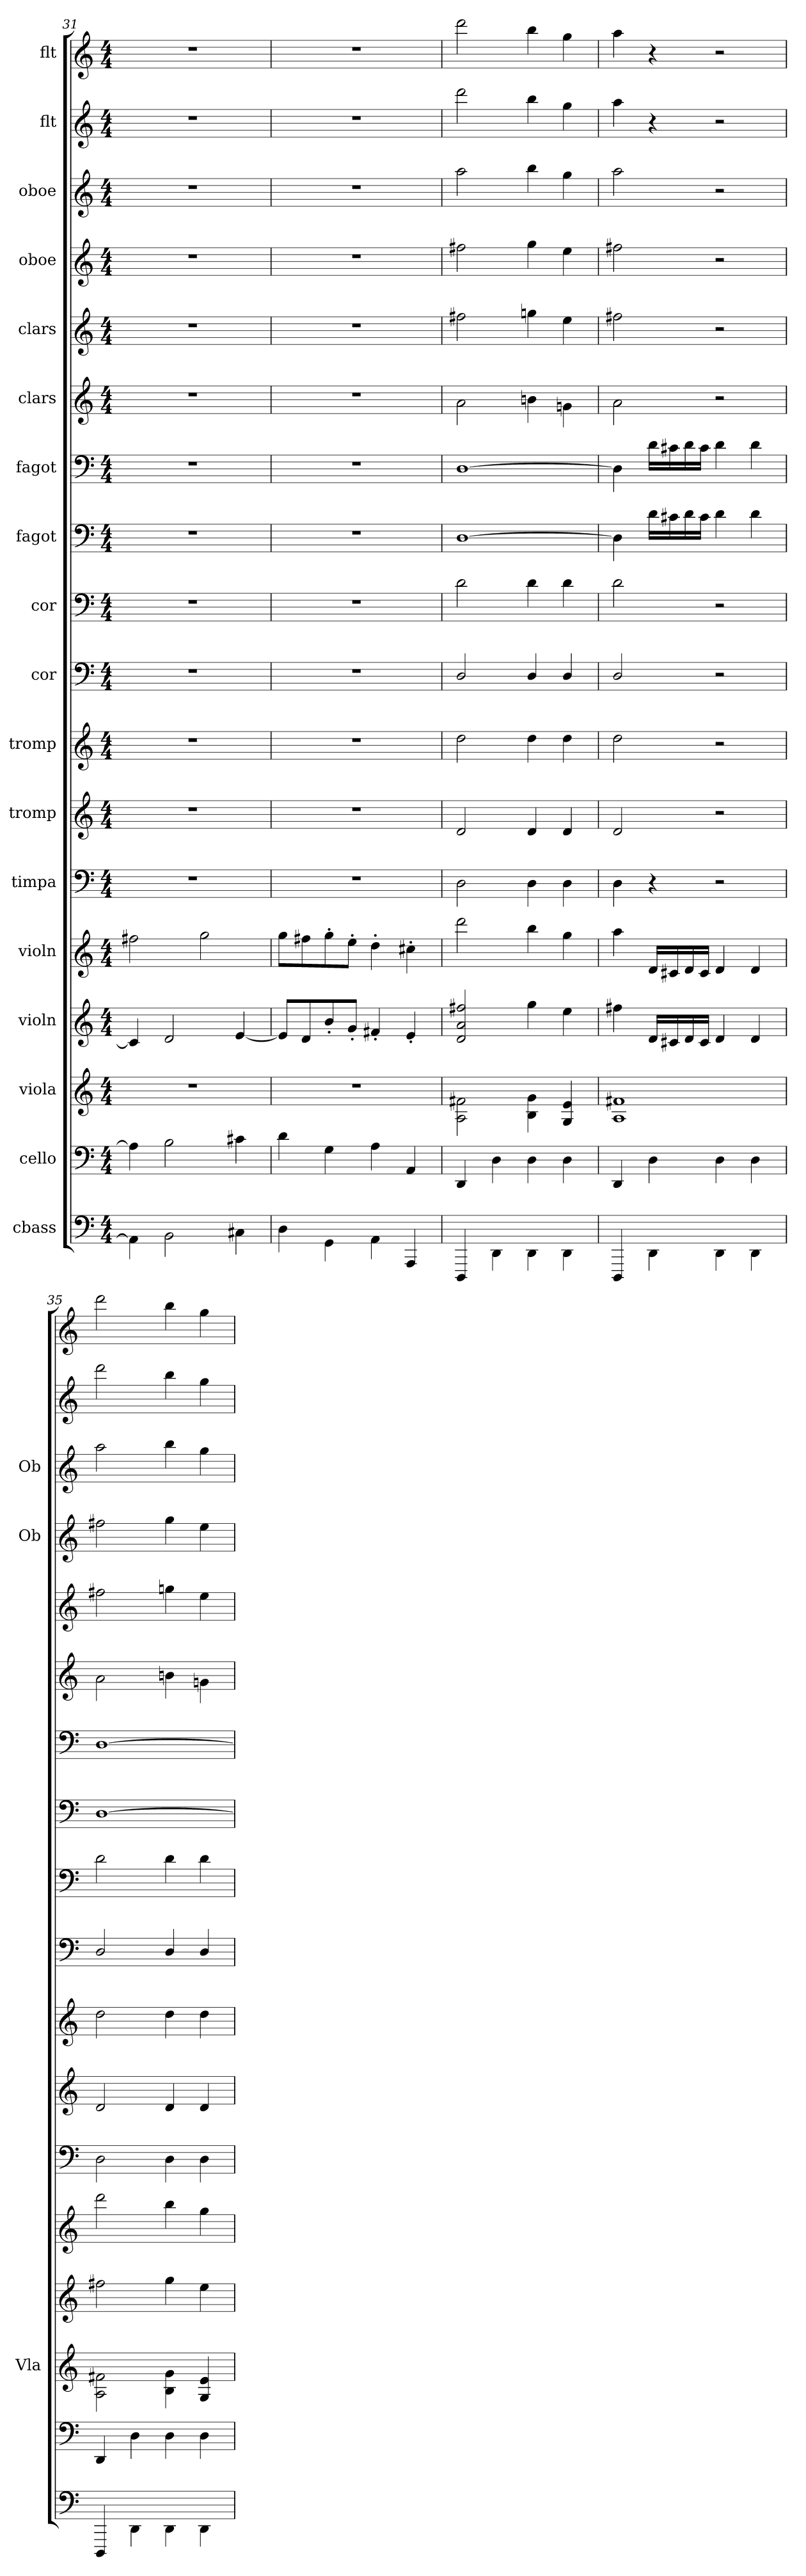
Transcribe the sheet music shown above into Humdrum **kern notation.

**kern	**kern	**kern	**kern	**kern	**kern	**kern	**kern	**kern	**kern	**kern	**kern	**kern	**kern	**kern	**kern	**kern	**kern
*part18	*part17	*part16	*part15	*part14	*part13	*part12	*part11	*part10	*part9	*part8	*part7	*part6	*part5	*part4	*part3	*part2	*part1
*staff18	*staff17	*staff16	*staff15	*staff14	*staff13	*staff12	*staff11	*staff10	*staff9	*staff8	*staff7	*staff6	*staff5	*staff4	*staff3	*staff2	*staff1
*I"cbass	*I"cello	*I"viola	*I"violn	*I"violn	*I"timpa	*I"tromp	*I"tromp	*I"cor	*I"cor	*I"fagot	*I"fagot	*I"clars	*I"clars	*I"oboe	*I"oboe	*I"flt	*I"flt
*	*	*I'Vla	*	*	*	*	*	*	*	*	*	*	*	*I'Ob	*I'Ob	*	*
*	*	*	*	*	*	*	*	*ITrd4c7	*ITrd4c7	*	*	*	*	*	*	*	*
*M4/4	*M4/4	*M4/4	*M4/4	*M4/4	*M4/4	*M4/4	*M4/4	*M4/4	*M4/4	*M4/4	*M4/4	*M4/4	*M4/4	*M4/4	*M4/4	*M4/4	*M4/4
=31	=31	=31	=31	=31	=31	=31	=31	=31	=31	=31	=31	=31	=31	=31	=31	=31	=31
4AA\]	4A\]	1r	4c#/]	2ff#\	1r	1r	1r	1r	1r	1r	1r	1r	1r	1r	1r	1r	1r
2BB\	2B\	.	2d/	.	.	.	.	.	.	.	.	.	.	.	.	.	.
.	.	.	.	2gg\	.	.	.	.	.	.	.	.	.	.	.	.	.
4C#\	4c#\	.	[4e/	.	.	.	.	.	.	.	.	.	.	.	.	.	.
=32	=32	=32	=32	=32	=32	=32	=32	=32	=32	=32	=32	=32	=32	=32	=32	=32	=32
4D\	4d\	1r	8e/L]	8gg\L	1r	1r	1r	1r	1r	1r	1r	1r	1r	1r	1r	1r	1r
.	.	.	8d/	8ff#\	.	.	.	.	.	.	.	.	.	.	.	.	.
4GG\	4G\	.	8b'>/	8gg'>\	.	.	.	.	.	.	.	.	.	.	.	.	.
.	.	.	8g'>/J	8ee'>\J	.	.	.	.	.	.	.	.	.	.	.	.	.
4AA\	4A\	.	4f#'>/	4dd'>\	.	.	.	.	.	.	.	.	.	.	.	.	.
4AAA/	4AA/	.	4e'>/	4cc#'>\	.	.	.	.	.	.	.	.	.	.	.	.	.
=33	=33	=33	=33	=33	=33	=33	=33	=33	=33	=33	=33	=33	=33	=33	=33	=33	=33
4DDD/	4DD/	2f#\ 2A\	2ff#/ 2a/ 2d/	2ddd\	2D\	2d/	2dd\	2GG/	2G\	[1D\	[1D\	2a\	2ff#\	2ff#\	2aa\	2ddd\	2ddd\
4DD\	4D\	.	.	.	.	.	.	.	.	.	.	.	.	.	.	.	.
4DD\	4D\	4g\ 4B\	4gg\	4bb\	4D\	4d/	4dd\	4GG/	4G\	.	.	4bn\	4ggn\	4gg\	4bb\	4bb\	4bb\
4DD\	4D\	4e/ 4G/	4ee\	4gg\	4D\	4d/	4dd\	4GG/	4G\	.	.	4gn\	4ee\	4ee\	4gg\	4gg\	4gg\
=34	=34	=34	=34	=34	=34	=34	=34	=34	=34	=34	=34	=34	=34	=34	=34	=34	=34
4DDD/	4DD/	1f#\ 1A\	4ff#\	4aa\	4D\	2d/	2dd\	2GG/	2G\	4D\]	4D\]	2a\	2ff#\	2ff#\	2aa\	4aa\	4aa\
4DD\	4D\	.	16d/LL	16d/LL	4r	.	.	.	.	16d\LL	16d\LL	.	.	.	.	4r	4r
.	.	.	16c#/	16c#/	.	.	.	.	.	16c#\	16c#\	.	.	.	.	.	.
.	.	.	16d/	16d/	.	.	.	.	.	16d\	16d\	.	.	.	.	.	.
.	.	.	16c#/JJ	16c#/JJ	.	.	.	.	.	16c#\JJ	16c#\JJ	.	.	.	.	.	.
4DD\	4D\	.	4d/	4d/	2r	2r	2r	2r	2r	4d\	4d\	2r	2r	2r	2r	2r	2r
4DD\	4D\	.	4d/	4d/	.	.	.	.	.	4d\	4d\	.	.	.	.	.	.
=35	=35	=35	=35	=35	=35	=35	=35	=35	=35	=35	=35	=35	=35	=35	=35	=35	=35
4DDD/	4DD/	2f#\ 2A\	2ff#\	2ddd\	2D\	2d/	2dd\	2GG/	2G\	[1D\	[1D\	2a\	2ff#\	2ff#\	2aa\	2ddd\	2ddd\
4DD\	4D\	.	.	.	.	.	.	.	.	.	.	.	.	.	.	.	.
4DD\	4D\	4g\ 4B\	4gg\	4bb\	4D\	4d/	4dd\	4GG/	4G\	.	.	4bn\	4ggn\	4gg\	4bb\	4bb\	4bb\
4DD\	4D\	4e/ 4G/	4ee\	4gg\	4D\	4d/	4dd\	4GG/	4G\	.	.	4gn\	4ee\	4ee\	4gg\	4gg\	4gg\
=	=	=	=	=	=	=	=	=	=	=	=	=	=	=	=	=	=
*-	*-	*-	*-	*-	*-	*-	*-	*-	*-	*-	*-	*-	*-	*-	*-	*-	*-
